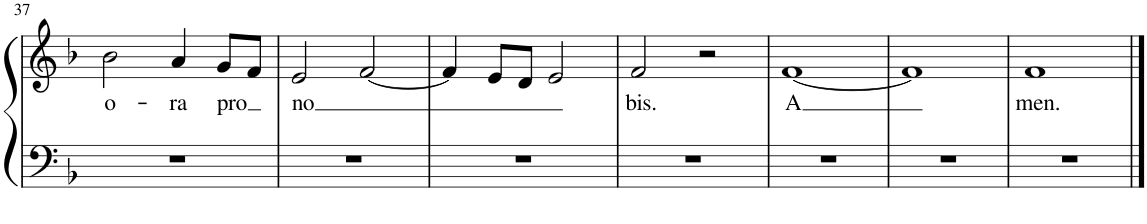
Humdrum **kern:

**kern	**kern	**text
*part1	*part1	*part1
*staff2	*staff1	*staff1
*I"Piano	*	*
*I'Pno.	*	*
!!LO:PB:g=z
*clefF4	*clefG2	*
*k[b-]	*k[b-]	*
*M4/4	*M4/4	*
*met(c)	*met(c)	*
=37	=37	=37
!	!	!LO:LY:b
1r	2b-\	o-
!	!	!LO:LY:b
.	4a/	-ra
!	!	!LO:LY:b
.	8g/L	pro
.	8f/J	.
=38	=38	=38
!	!	!LO:LY:b
1r	2e/	no
.	[2f/	.
=39	=39	=39
1r	4f/]	.
.	8e/L	.
.	8d/J	.
.	2e/	.
=40	=40	=40
!	!	!LO:LY:b
1r	2f/	bis.
.	2r	.
=41	=41	=41
!	!	!LO:LY:b
1r	[1f	A
=42	=42	=42
1r	1f]	.
=43	=43	=43
!	!	!LO:LY:b
1r	1f	men.
==	==	==
*-	*-	*-
